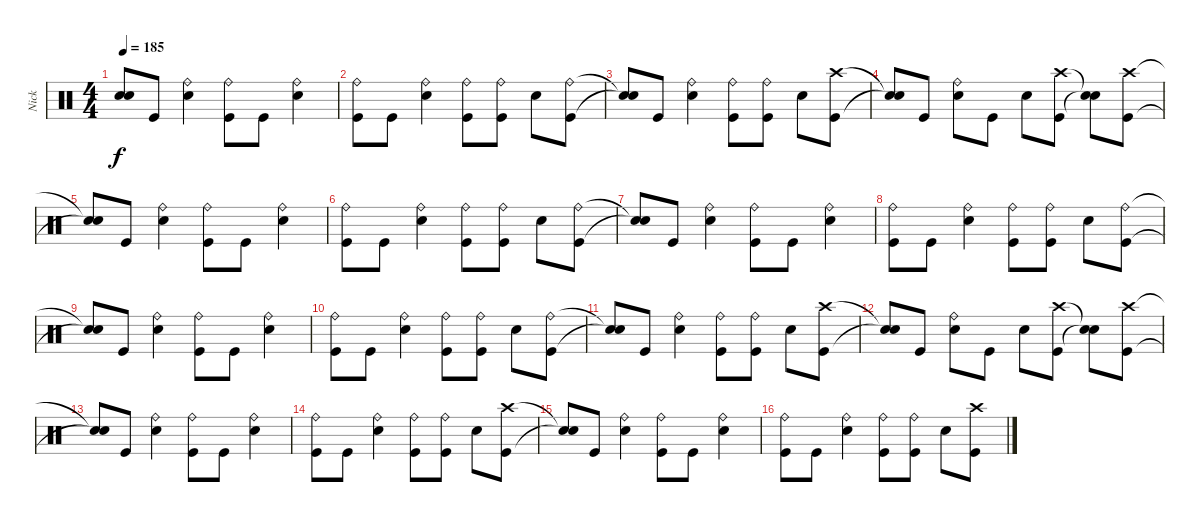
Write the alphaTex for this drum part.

\track ("Nick" "Nick") {instrument percussion}
\staff {score}
\articulation defaults
\ts (4 4)
\tempo 185
\clef neutral
\ks c
("Snare (hit)"{t} "Snare (hit)"{t}).8{dy f} "Kick (hit)".8 ("Ride (bell)" "Snare (hit) 2").4 ("Kick (hit)" "Ride (bell)").8 "Kick (hit)".8 ("Ride (bell)" "Snare (hit) 2").4 |
("Kick (hit)" "Ride (bell)").8 "Kick (hit)".8 ("Ride (bell)" "Snare (hit) 2").4 ("Kick (hit)" "Ride (bell)").8 ("Kick (hit)" "Ride (bell)").8 "Snare (hit) 2".8 ("Kick (hit)" "Ride (bell)").8 |
("Snare (hit)"{t} "Snare (hit)"{t}).8 "Kick (hit)".8 ("Ride (bell)" "Snare (hit) 2").4 ("Kick (hit)" "Ride (bell)").8 ("Kick (hit)" "Ride (bell)").8 "Snare (hit) 2".8 ("Kick (hit)" "Crash high (hit)").8 |
("Snare (hit)"{t} "Snare (hit)"{t}).8 "Kick (hit)".8 ("Ride (bell)" "Snare (hit) 2").8 "Kick (hit)".8 "Snare (hit) 2".8 ("Kick (hit)" "Crash high (hit)").8 ("Snare (hit)"{t} "Snare (hit)"{t}).8 ("Kick (hit)" "Crash high (hit)").8 |
("Snare (hit)"{t} "Snare (hit)"{t}).8 "Kick (hit)".8 ("Ride (bell)" "Snare (hit) 2").4 ("Kick (hit)" "Ride (bell)").8 "Kick (hit)".8 ("Ride (bell)" "Snare (hit) 2").4 |
("Kick (hit)" "Ride (bell)").8 "Kick (hit)".8 ("Ride (bell)" "Snare (hit) 2").4 ("Kick (hit)" "Ride (bell)").8 ("Kick (hit)" "Ride (bell)").8 "Snare (hit) 2".8 ("Kick (hit)" "Ride (bell)").8 |
("Snare (hit)"{t} "Snare (hit)"{t}).8 "Kick (hit)".8 ("Ride (bell)" "Snare (hit) 2").4 ("Kick (hit)" "Ride (bell)").8 "Kick (hit)".8 ("Ride (bell)" "Snare (hit) 2").4 |
("Kick (hit)" "Ride (bell)").8 "Kick (hit)".8 ("Ride (bell)" "Snare (hit) 2").4 ("Kick (hit)" "Ride (bell)").8 ("Kick (hit)" "Ride (bell)").8 "Snare (hit) 2".8 ("Kick (hit)" "Ride (bell)").8 |
("Snare (hit)"{t} "Snare (hit)"{t}).8 "Kick (hit)".8 ("Ride (bell)" "Snare (hit) 2").4 ("Kick (hit)" "Ride (bell)").8 "Kick (hit)".8 ("Ride (bell)" "Snare (hit) 2").4 |
("Kick (hit)" "Ride (bell)").8 "Kick (hit)".8 ("Ride (bell)" "Snare (hit) 2").4 ("Kick (hit)" "Ride (bell)").8 ("Kick (hit)" "Ride (bell)").8 "Snare (hit) 2".8 ("Kick (hit)" "Ride (bell)").8 |
("Snare (hit)"{t} "Snare (hit)"{t}).8 "Kick (hit)".8 ("Ride (bell)" "Snare (hit) 2").4 ("Kick (hit)" "Ride (bell)").8 ("Kick (hit)" "Ride (bell)").8 "Snare (hit) 2".8 ("Kick (hit)" "Crash high (hit)").8 |
("Snare (hit)"{t} "Snare (hit)"{t}).8 "Kick (hit)".8 ("Snare (hit) 2" "Ride (bell)").8 "Kick (hit)".8 "Snare (hit) 2".8 ("Kick (hit)" "Crash high (hit)").8 ("Snare (hit)"{t} "Snare (hit)"{t}).8 ("Kick (hit)" "Crash high (hit)").8 |
("Snare (hit)"{t} "Snare (hit)"{t}).8 "Kick (hit)".8 ("Ride (bell)" "Snare (hit) 2").4 ("Kick (hit)" "Ride (bell)").8 "Kick (hit)".8 ("Ride (bell)" "Snare (hit) 2").4 |
("Kick (hit)" "Ride (bell)").8 "Kick (hit)".8 ("Ride (bell)" "Snare (hit) 2").4 ("Kick (hit)" "Ride (bell)").8 ("Kick (hit)" "Ride (bell)").8 "Snare (hit) 2".8 ("Kick (hit)" "Crash high (hit)").8 |
("Snare (hit)"{t} "Snare (hit)"{t}).8 "Kick (hit)".8 ("Ride (bell)" "Snare (hit) 2").4 ("Kick (hit)" "Ride (bell)").8 "Kick (hit)".8 ("Ride (bell)" "Snare (hit) 2").4 |
("Kick (hit)" "Ride (bell)").8 "Kick (hit)".8 ("Ride (bell)" "Snare (hit) 2").4 ("Kick (hit)" "Ride (bell)").8 ("Kick (hit)" "Ride (bell)").8 "Snare (hit) 2".8 ("Kick (hit)" "Crash high (hit)").8
